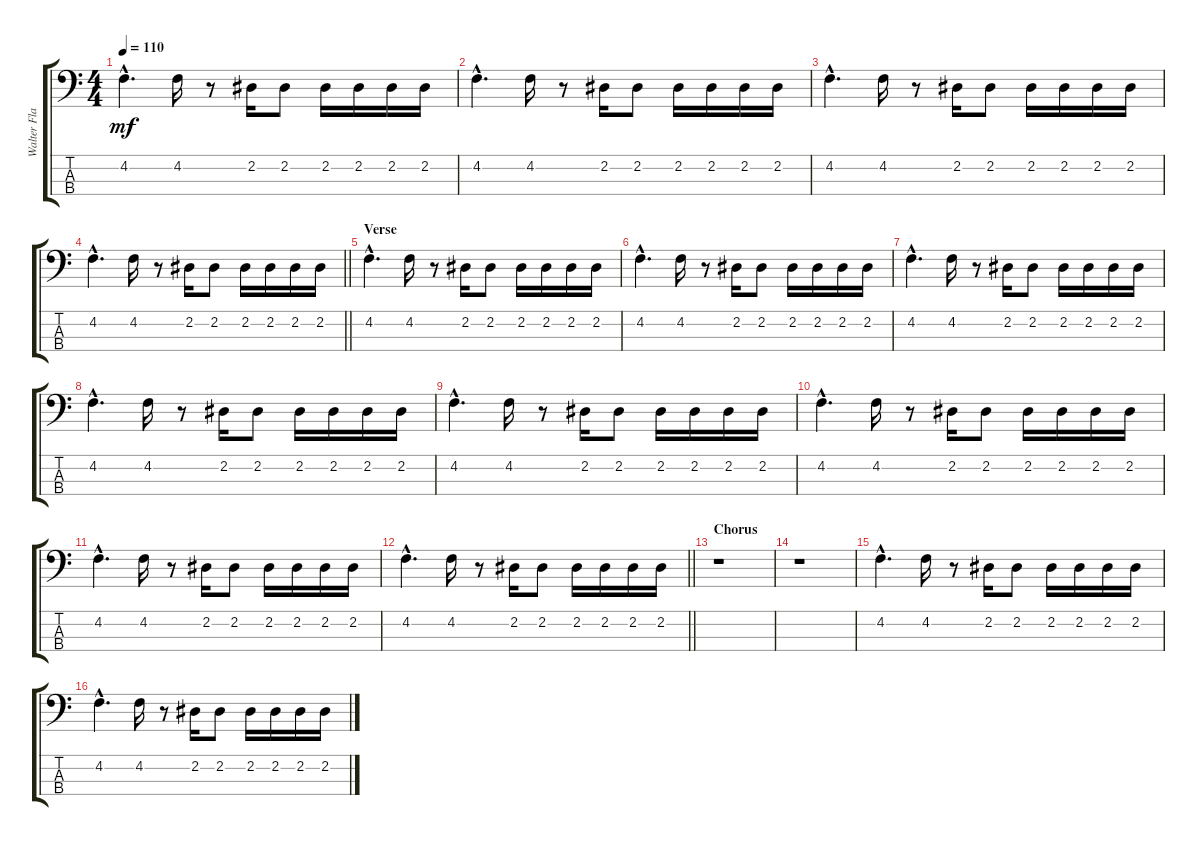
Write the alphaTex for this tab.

\track ("Walter Flakus (Bass)" "Walter Fla") {instrument synthbass1}
\staff {score tabs}
\tuning (Gb2 Db2 Ab1 Eb1) {hide}
\ts (4 4)
\tempo 110
\clef f4
\ks c
4.2{hac}.4{d dy mf} 4.2.16 r.8 2.2.16 2.2.8 2.2.16 2.2.16 2.2.16 2.2.16 |
4.2{hac}.4{d} 4.2.16 r.8 2.2.16 2.2.8 2.2.16 2.2.16 2.2.16 2.2.16 |
4.2{hac}.4{d} 4.2.16 r.8 2.2.16 2.2.8 2.2.16 2.2.16 2.2.16 2.2.16 |
\barLineRight lightlight
4.2{hac}.4{d} 4.2.16 r.8 2.2.16 2.2.8 2.2.16 2.2.16 2.2.16 2.2.16 |
\section ("" "Verse")
4.2{hac}.4{d} 4.2.16 r.8 2.2.16 2.2.8 2.2.16 2.2.16 2.2.16 2.2.16 |
4.2{hac}.4{d} 4.2.16 r.8 2.2.16 2.2.8 2.2.16 2.2.16 2.2.16 2.2.16 |
4.2{hac}.4{d} 4.2.16 r.8 2.2.16 2.2.8 2.2.16 2.2.16 2.2.16 2.2.16 |
4.2{hac}.4{d} 4.2.16 r.8 2.2.16 2.2.8 2.2.16 2.2.16 2.2.16 2.2.16 |
4.2{hac}.4{d} 4.2.16 r.8 2.2.16 2.2.8 2.2.16 2.2.16 2.2.16 2.2.16 |
4.2{hac}.4{d} 4.2.16 r.8 2.2.16 2.2.8 2.2.16 2.2.16 2.2.16 2.2.16 |
4.2{hac}.4{d} 4.2.16 r.8 2.2.16 2.2.8 2.2.16 2.2.16 2.2.16 2.2.16 |
\barLineRight lightlight
4.2{hac}.4{d} 4.2.16 r.8 2.2.16 2.2.8 2.2.16 2.2.16 2.2.16 2.2.16 |
\section ("" "Chorus")
r.1 |
r.1 |
4.2{hac}.4{d} 4.2.16 r.8 2.2.16 2.2.8 2.2.16 2.2.16 2.2.16 2.2.16 |
4.2{hac}.4{d} 4.2.16 r.8 2.2.16 2.2.8 2.2.16 2.2.16 2.2.16 2.2.16
